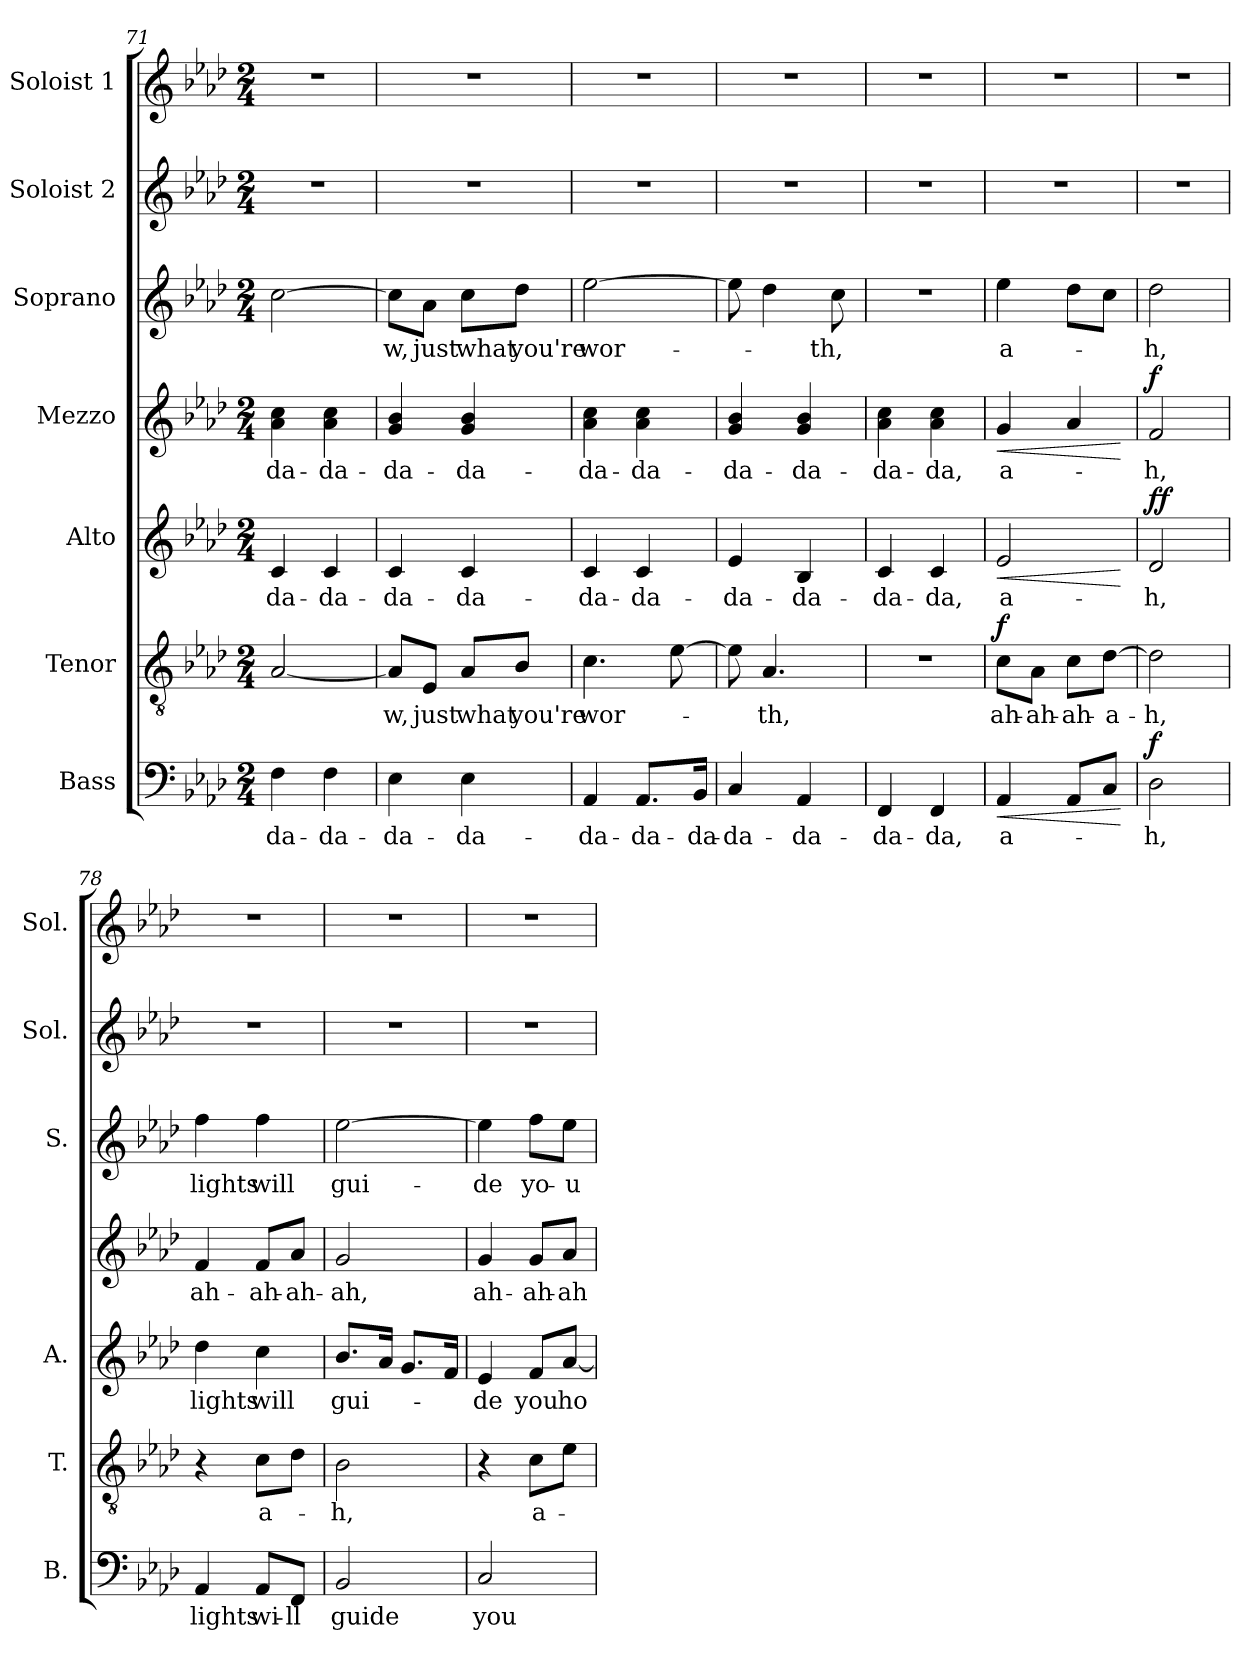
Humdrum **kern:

**kern	**text	**dynam	**kern	**text	**dynam	**kern	**text	**dynam	**kern	**text	**dynam	**kern	**text	**kern	**kern
*part7	*part7	*part7	*part6	*part6	*part6	*part5	*part5	*part5	*part4	*part4	*part4	*part3	*part3	*part2	*part1
*staff7	*staff7	*staff7	*staff6	*staff6	*staff6	*staff5	*staff5	*staff5	*staff4	*staff4	*staff4	*staff3	*staff3	*staff2	*staff1
*I"Bass	*	*	*I"Tenor	*	*	*I"Alto	*	*	*I"Mezzo	*	*	*I"Soprano	*	*I"Soloist 2	*I"Soloist 1
*I'B.	*	*	*I'T.	*	*	*I'A.	*	*	*	*	*	*I'S.	*	*I'Sol.	*I'Sol.
!!LO:LB:g=z
*clefF4	*	*	*clefGv2	*	*	*clefG2	*	*	*clefG2	*	*	*clefG2	*	*clefG2	*clefG2
*k[b-e-a-d-]	*	*	*k[b-e-a-d-]	*	*	*k[b-e-a-d-]	*	*	*k[b-e-a-d-]	*	*	*k[b-e-a-d-]	*	*k[b-e-a-d-]	*k[b-e-a-d-]
*M2/4	*	*	*M2/4	*	*	*M2/4	*	*	*M2/4	*	*	*M2/4	*	*M2/4	*M2/4
=71	=71	=71	=71	=71	=71	=71	=71	=71	=71	=71	=71	=71	=71	=71	=71
!	!LO:LY:b	!	!	!	!	!	!LO:LY:b	!	!	!LO:LY:b	!	!	!	!	!
4F\	-da-	.	[2A-/	.	.	4c/	-da-	.	4a-\ 4cc\	-da-	.	[2cc\	.	2r	2r
!	!LO:LY:b	!	!	!	!	!	!LO:LY:b	!	!	!LO:LY:b	!	!	!	!	!
4F\	-da-	.	.	.	.	4c/	-da-	.	4a-\ 4cc\	-da-	.	.	.	.	.
=72	=72	=72	=72	=72	=72	=72	=72	=72	=72	=72	=72	=72	=72	=72	=72
!	!LO:LY:b	!	!	!LO:LY:b	!	!	!LO:LY:b	!	!	!LO:LY:b	!	!	!LO:LY:b	!	!
4E-\	-da-	.	8A-/L]	-w,	.	4c/	-da-	.	4g/ 4b-/	-da-	.	8cc\L]	-w,	2r	2r
!	!	!	!	!LO:LY:b	!	!	!	!	!	!	!	!	!LO:LY:b	!	!
.	.	.	8E-/J	just	.	.	.	.	.	.	.	8a-\J	just	.	.
!	!LO:LY:b	!	!	!LO:LY:b	!	!	!LO:LY:b	!	!	!LO:LY:b	!	!	!LO:LY:b	!	!
4E-\	-da-	.	8A-/L	what	.	4c/	-da-	.	4g/ 4b-/	-da-	.	8cc\L	what	.	.
!	!	!	!	!LO:LY:b	!	!	!	!	!	!	!	!	!LO:LY:b	!	!
.	.	.	8B-/J	you're	.	.	.	.	.	.	.	8dd-\J	you're	.	.
=73	=73	=73	=73	=73	=73	=73	=73	=73	=73	=73	=73	=73	=73	=73	=73
!	!LO:LY:b	!	!	!LO:LY:b	!	!	!LO:LY:b	!	!	!LO:LY:b	!	!	!LO:LY:b	!	!
4AA-/	-da-	.	4.c\	wor-	.	4c/	-da-	.	4a-\ 4cc\	-da-	.	[2ee-\	wor-	2r	2r
!	!LO:LY:b	!	!	!	!	!	!LO:LY:b	!	!	!LO:LY:b	!	!	!	!	!
8.AA-/L	-da-	.	.	.	.	4c/	-da-	.	4a-\ 4cc\	-da-	.	.	.	.	.
.	.	.	[8e-\	.	.	.	.	.	.	.	.	.	.	.	.
!	!LO:LY:b	!	!	!	!	!	!	!	!	!	!	!	!	!	!
16BB-/Jk	-da-	.	.	.	.	.	.	.	.	.	.	.	.	.	.
=74	=74	=74	=74	=74	=74	=74	=74	=74	=74	=74	=74	=74	=74	=74	=74
!	!LO:LY:b	!	!	!	!	!	!LO:LY:b	!	!	!LO:LY:b	!	!	!	!	!
4C/	-da-	.	8e-\]	.	.	4e-/	-da-	.	4g/ 4b-/	-da-	.	8ee-\]	.	2r	2r
!	!	!	!	!LO:LY:b	!	!	!	!	!	!	!	!	!	!	!
.	.	.	4.A-/	-th,	.	.	.	.	.	.	.	4dd-\	.	.	.
!	!LO:LY:b	!	!	!	!	!	!LO:LY:b	!	!	!LO:LY:b	!	!	!	!	!
4AA-/	-da-	.	.	.	.	4B-/	-da-	.	4g/ 4b-/	-da-	.	.	.	.	.
!	!	!	!	!	!	!	!	!	!	!	!	!	!LO:LY:b	!	!
.	.	.	.	.	.	.	.	.	.	.	.	8cc\	-th,	.	.
=75	=75	=75	=75	=75	=75	=75	=75	=75	=75	=75	=75	=75	=75	=75	=75
!	!LO:LY:b	!	!	!	!	!	!LO:LY:b	!	!	!LO:LY:b	!	!	!	!	!
4FF/	-da-	.	2r	.	.	4c/	-da-	.	4a-\ 4cc\	-da-	.	2r	.	2r	2r
!	!LO:LY:b	!	!	!	!	!	!LO:LY:b	!	!	!LO:LY:b	!	!	!	!	!
4FF/	-da,	.	.	.	.	4c/	-da,	.	4a-\ 4cc\	-da,	.	.	.	.	.
=76	=76	=76	=76	=76	=76	=76	=76	=76	=76	=76	=76	=76	=76	=76	=76
!	!LO:LY:b	!LO:HP:b	!	!LO:LY:b	!LO:DY:a	!	!LO:LY:b	!LO:HP:b	!	!LO:LY:b	!LO:HP:b	!	!LO:LY:b	!	!
4AA-/	a-	<	8c\L	ah-	f	2e-/	a-	<	4g/	a-	<	4ee-\	a-	2r	2r
!	!	!	!	!LO:LY:b	!	!	!	!	!	!	!	!	!	!	!
.	.	.	8A-\J	-ah-	.	.	.	.	.	.	.	.	.	.	.
!	!	!	!	!LO:LY:b	!	!	!	!	!	!	!	!	!	!	!
8AA-/L	.	.	8c\L	-ah-	.	.	.	.	4a-/	.	.	8dd-\L	.	.	.
!	!	!	!	!LO:LY:b	!	!	!	!	!	!	!	!	!	!	!
8C/J	.	.	[8d-\J	-a-	.	.	.	.	.	.	.	8cc\J	.	.	.
.	.	[	.	.	.	.	.	[	.	.	[	.	.	.	.
=77	=77	=77	=77	=77	=77	=77	=77	=77	=77	=77	=77	=77	=77	=77	=77
!	!LO:LY:b	!LO:DY:a	!	!LO:LY:b	!	!	!LO:LY:b	!LO:DY:a	!	!LO:LY:b	!LO:DY:a	!	!LO:LY:b	!	!
2D-\	-h,	f	2d-\]	-h,	.	2d-/	-h,	ff	2f/	-h,	f	2dd-\	-h,	2r	2r
=78	=78	=78	=78	=78	=78	=78	=78	=78	=78	=78	=78	=78	=78	=78	=78
!	!LO:LY:b	!	!	!	!	!	!LO:LY:b	!	!	!LO:LY:b	!	!	!LO:LY:b	!	!
4AA-/	lights	.	4r	.	.	4dd-\	lights	.	4f/	ah-	.	4ff\	lights	2r	2r
!	!LO:LY:b	!	!	!LO:LY:b	!	!	!LO:LY:b	!	!	!LO:LY:b	!	!	!LO:LY:b	!	!
8AA-/L	wi-	.	8c\L	a-	.	4cc\	will	.	8f/L	-ah-	.	4ff\	will	.	.
!	!LO:LY:b	!	!	!	!	!	!	!	!	!LO:LY:b	!	!	!	!	!
8FF/J	-ll	.	8d-\J	.	.	.	.	.	8a-/J	-ah-	.	.	.	.	.
=79	=79	=79	=79	=79	=79	=79	=79	=79	=79	=79	=79	=79	=79	=79	=79
!	!LO:LY:b	!	!	!LO:LY:b	!	!	!LO:LY:b	!	!	!LO:LY:b	!	!	!LO:LY:b	!	!
2BB-/	guide	.	2B-\	-h,	.	8.b-/L	gui-	.	2g/	-ah,	.	[2ee-\	gui-	2r	2r
.	.	.	.	.	.	16a-/Jk	.	.	.	.	.	.	.	.	.
.	.	.	.	.	.	8.g/L	.	.	.	.	.	.	.	.	.
.	.	.	.	.	.	16f/Jk	.	.	.	.	.	.	.	.	.
!!LO:PB:g=z
=80	=80	=80	=80	=80	=80	=80	=80	=80	=80	=80	=80	=80	=80	=80	=80
!	!LO:LY:b	!	!	!	!	!	!LO:LY:b	!	!	!LO:LY:b	!	!	!LO:LY:b	!	!
2C/	you	.	4r	.	.	4e-/	-de	.	4g/	ah-	.	4ee-\]	-de	2r	2r
!	!	!	!	!LO:LY:b	!	!	!LO:LY:b	!	!	!LO:LY:b	!	!	!LO:LY:b	!	!
.	.	.	8c\L	a-	.	8f/L	you	.	8g/L	-ah-	.	8ff\L	yo-	.	.
!	!	!	!	!	!	!	!LO:LY:b	!	!	!LO:LY:b	!	!	!LO:LY:b	!	!
.	.	.	8e-\J	.	.	[8a-/J	ho-	.	8a-/J	-ah-	.	8ee-\J	-u	.	.
=	=	=	=	=	=	=	=	=	=	=	=	=	=	=	=
*-	*-	*-	*-	*-	*-	*-	*-	*-	*-	*-	*-	*-	*-	*-	*-
